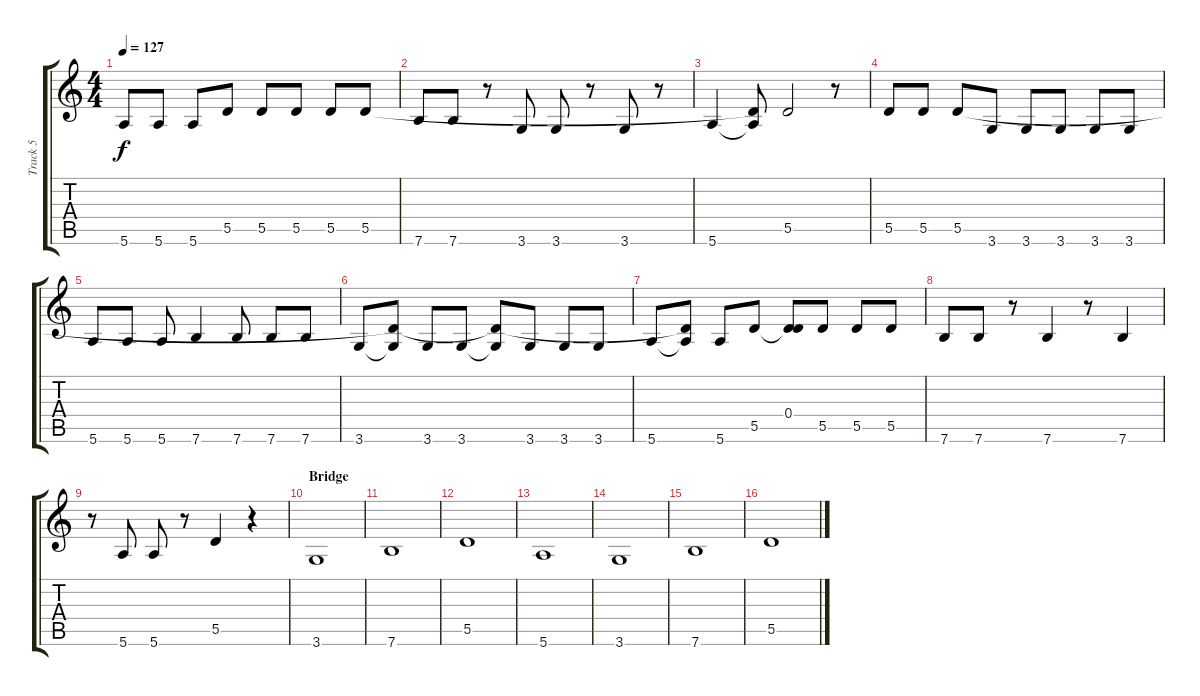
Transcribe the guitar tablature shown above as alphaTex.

\track ("Track 5" "Track 5") {instrument electricbassfinger}
\staff {score tabs}
\tuning (E4 B3 G3 D3 A2 E2) {hide}
\ts (4 4)
\tempo 127
\clef g2
\ks c
5.6.8{dy f} 5.6.8 5.6.8 5.5.8 5.5.8 5.5.8 5.5.8 5.5.8 |
7.6.8 7.6.8 r.8 3.6.8 3.6.8 r.8 3.6.8 r.8 |
5.6.4 (5.5{t} 5.6{t}).8 5.5.2 r.8 |
5.5.8 5.5.8 5.5.8 3.6.8 3.6.8 3.6.8 3.6.8 3.6.8 |
5.6.8 5.6.8 5.6.8 7.6.4 7.6.8 7.6.8 7.6.8 |
3.6.8 (5.5{t} 3.6{t}).8 3.6.8 3.6.8 (5.5{t} 3.6{t}).8 3.6.8 3.6.8 3.6.8 |
5.6.8 (5.5{t} 5.6{t}).8 5.6.8 5.5.8 (0.4 5.5{t}).8 5.5.8 5.5.8 5.5.8 |
7.6.8 7.6.8 r.8 7.6.4 r.8 7.6.4 |
r.8 5.6.8 5.6.8 r.8 5.5.4 r.4 |
\section ("" "Bridge")
3.6.1 |
7.6.1 |
5.5.1 |
5.6.1 |
3.6.1 |
7.6.1 |
5.5.1
